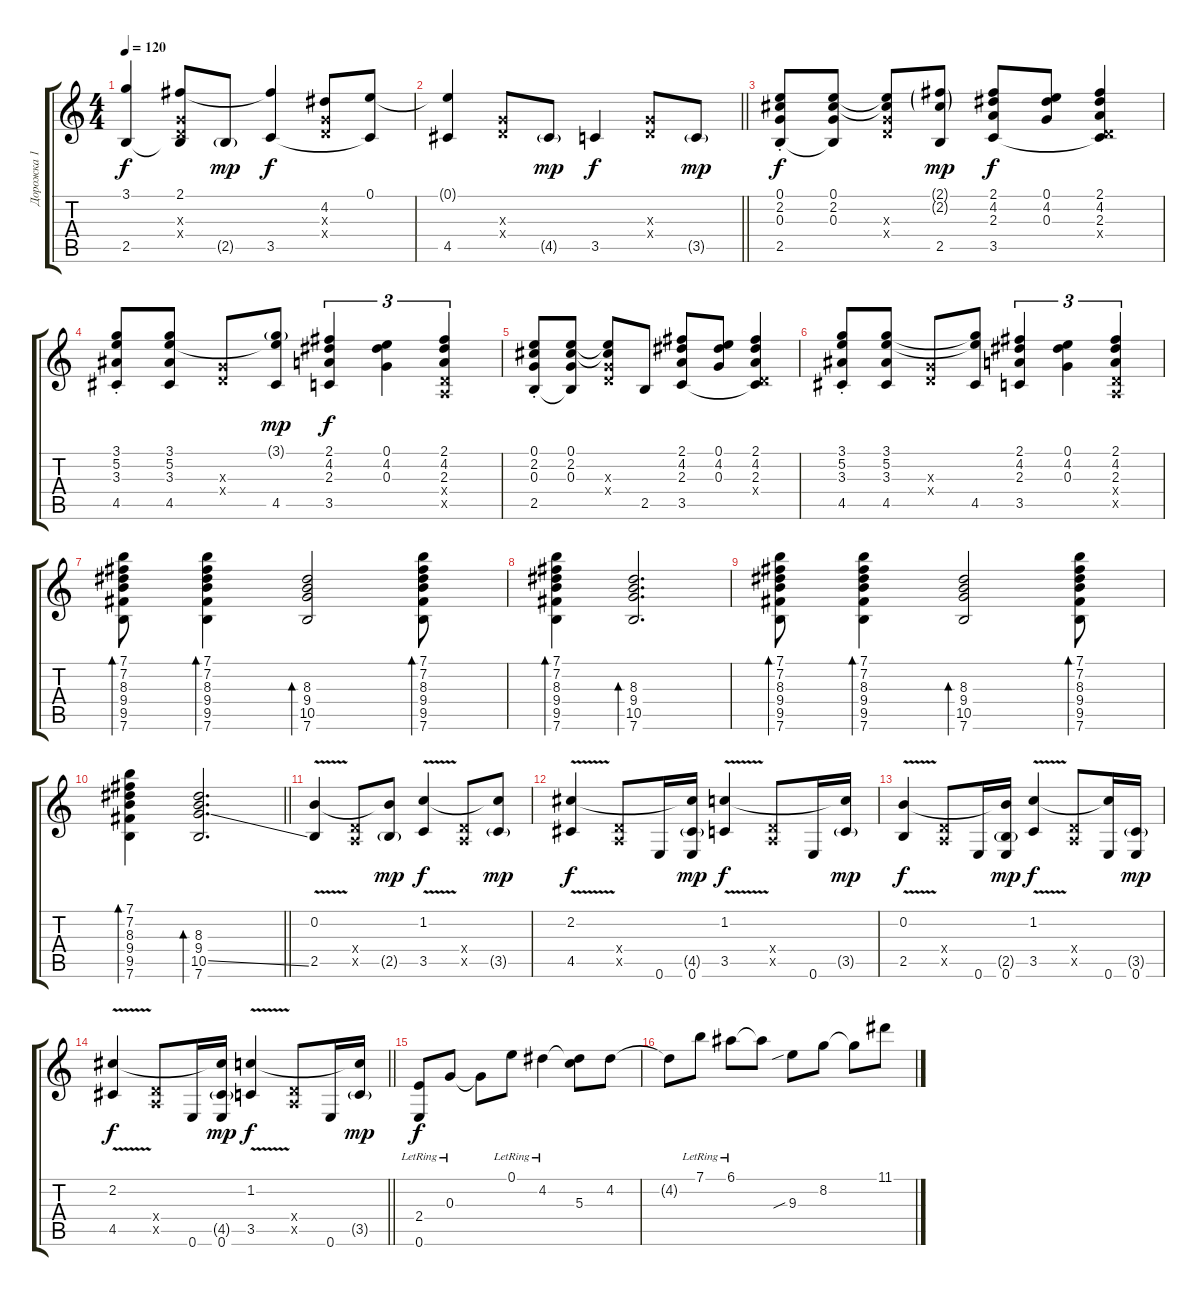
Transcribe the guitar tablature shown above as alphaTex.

\track ("Дорожка 1" "Дорожка 1") {instrument acousticguitarsteel}
\staff {score tabs}
\tuning (E4 B3 G3 D3 A2 E2) {hide}
\ts (4 4)
\tempo 120
\clef g2
\ks c
(3.1 2.5).4{dy f} (2.1 0.3{x} 0.4{x} 2.5{t}).8 2.5{g}.8{dy mp} (2.1{t} 3.5).4{dy f} (4.2 0.3{x} 0.4{x}).8 (0.1 3.5{t}).8 |
\barLineRight lightlight
(0.1{t} 4.5).4 (0.3{x} 0.4{x}).8 4.5{g}.8{dy mp} 3.5.4{dy f} (0.3{x} 0.4{x}).8 3.5{g}.8{dy mp} |
\section ("" "")
(0.1{st} 2.2{st} 0.3{st} 2.5).8{dy f} (0.1 2.2 0.3 2.5{t}).8 (0.1{t} 2.2{t} 0.3{x} 0.4{x}).8 (2.1{g} 2.2{g} 2.5).8{dy mp} (2.1 4.2 2.3 3.5).8{dy f} (0.1 4.2 0.3).8 (2.1 4.2 2.3 0.4{x} 3.5{t}).4 |
(3.1{st} 5.2{st} 3.3{st} 4.5).8 (3.1 5.2 3.3 4.5).8 (0.3{x} 0.4{x}).8 (3.1{g} 5.2{t} 4.5).8{dy mp} (2.1 4.2 2.3 3.5).4{tu (3 2) dy f} (0.1 4.2 0.3).4{tu (3 2)} (2.1 4.2 2.3 0.4{x} 0.5{x}).4{tu (3 2)} |
(0.1{st} 2.2{st} 0.3{st} 2.5).8 (0.1 2.2 0.3 2.5{t}).8 (0.1{t} 2.2{t} 0.3{x} 0.4{x}).8 2.5.8 (2.1 4.2 2.3 3.5).8 (0.1 4.2 0.3).8 (2.1 4.2 2.3 0.4{x} 3.5{t}).4 |
(3.1{st} 5.2{st} 3.3{st} 4.5).8 (3.1 5.2 3.3 4.5).8 (0.3{x} 0.4{x}).8 (3.1{t} 5.2{t} 4.5).8 (2.1 4.2 2.3 3.5).4{tu (3 2)} (0.1 4.2 0.3).4{tu (3 2)} (2.1 4.2 2.3 0.4{x} 0.5{x}).4{tu (3 2)} |
(7.1 7.2 8.3 9.4 9.5 7.6).8{bd 60} (7.1 7.2 8.3 9.4 9.5 7.6).4{bd 60} (8.3 9.4 10.5 7.6).2{bd 60} (7.1 7.2 8.3 9.4 9.5 7.6).8{bd 60} |
(7.1 7.2 8.3 9.4 9.5 7.6).4{bd 60} (8.3 9.4 10.5 7.6).2{d bd 60} |
(7.1 7.2 8.3 9.4 9.5 7.6).8{bd 60} (7.1 7.2 8.3 9.4 9.5 7.6).4{bd 60} (8.3 9.4 10.5 7.6).2{bd 60} (7.1 7.2 8.3 9.4 9.5 7.6).8{bd 60} |
\barLineRight lightlight
(7.1 7.2 8.3 9.4 9.5 7.6).4{bd 60} (8.3 9.4 10.5{ss} 7.6).2{d bd 60} |
\section ("" "")
(0.2 2.5{v}).4 (0.4{x} 0.5{x}).8 (0.2{t} 2.5{g}).8{dy mp} (1.2 3.5{v}).4{dy f} (0.4{x} 0.5{x}).8 (1.2{t} 3.5{g}).8{dy mp} |
(2.2 4.5{v}).4{dy f} (0.4{x} 0.5{x}).8 0.6.16 (2.2{t} 4.5{g} 0.6).16{dy mp} (1.2 3.5{v}).4{dy f} (0.4{x} 0.5{x}).8 0.6.16 (1.2{t} 3.5{g}).16{dy mp} |
(0.2 2.5{v}).4{dy f} (0.4{x} 0.5{x}).8 0.6.16 (0.2{t} 2.5{g} 0.6).16{dy mp} (1.2 3.5{v}).4{dy f} (0.4{x} 0.5{x}).8 (1.2{t} 0.6).16 (3.5{g} 0.6).16{dy mp} |
\barLineRight lightlight
(2.2 4.5{v}).4{dy f} (0.4{x} 0.5{x}).8 0.6.16 (2.2{t} 4.5{g} 0.6).16{dy mp} (1.2 3.5{v}).4{dy f} (0.4{x} 0.5{x}).8 0.6.16 (1.2{t} 3.5{g}).16{dy mp} |
\section ("" "")
(2.4{lr} 0.6{lr}).8{dy f} 0.3{lr}.8 0.3{t}.8 0.1{lr}.8 4.2{lr}.4 (4.2{t} 5.3).8 4.2.8 |
4.2{t}.8 7.1{lr}.8 6.1{lr}.8 6.1{t}.8 9.3{sib}.8 8.2.8 8.2{t}.8 11.1.8
